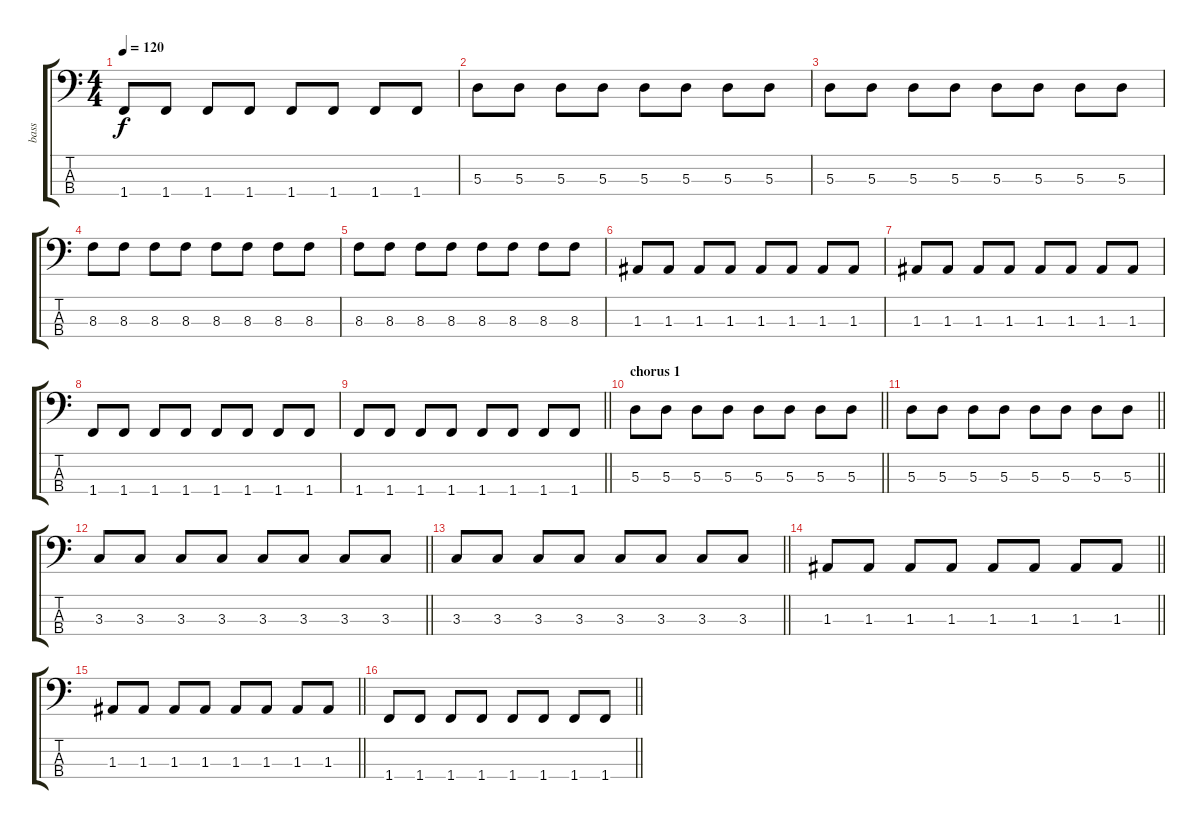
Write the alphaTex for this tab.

\track ("bass " "bass ") {instrument electricbassfinger}
\staff {score tabs}
\tuning (G2 D2 A1 E1) {hide}
\ts (4 4)
\tempo 120
\clef f4
\ks c
1.4.8{dy f} 1.4.8 1.4.8 1.4.8 1.4.8 1.4.8 1.4.8 1.4.8 |
5.3.8 5.3.8 5.3.8 5.3.8 5.3.8 5.3.8 5.3.8 5.3.8 |
5.3.8 5.3.8 5.3.8 5.3.8 5.3.8 5.3.8 5.3.8 5.3.8 |
8.3.8 8.3.8 8.3.8 8.3.8 8.3.8 8.3.8 8.3.8 8.3.8 |
8.3.8 8.3.8 8.3.8 8.3.8 8.3.8 8.3.8 8.3.8 8.3.8 |
1.3.8 1.3.8 1.3.8 1.3.8 1.3.8 1.3.8 1.3.8 1.3.8 |
1.3.8 1.3.8 1.3.8 1.3.8 1.3.8 1.3.8 1.3.8 1.3.8 |
1.4.8 1.4.8 1.4.8 1.4.8 1.4.8 1.4.8 1.4.8 1.4.8 |
\barLineRight lightlight
1.4.8 1.4.8 1.4.8 1.4.8 1.4.8 1.4.8 1.4.8 1.4.8 |
\section ("" "chorus 1")
\barLineRight lightlight
5.3.8 5.3.8 5.3.8 5.3.8 5.3.8 5.3.8 5.3.8 5.3.8 |
\barLineRight lightlight
5.3.8 5.3.8 5.3.8 5.3.8 5.3.8 5.3.8 5.3.8 5.3.8 |
\barLineRight lightlight
3.3.8 3.3.8 3.3.8 3.3.8 3.3.8 3.3.8 3.3.8 3.3.8 |
\barLineRight lightlight
3.3.8 3.3.8 3.3.8 3.3.8 3.3.8 3.3.8 3.3.8 3.3.8 |
\barLineRight lightlight
1.3.8 1.3.8 1.3.8 1.3.8 1.3.8 1.3.8 1.3.8 1.3.8 |
\barLineRight lightlight
1.3.8 1.3.8 1.3.8 1.3.8 1.3.8 1.3.8 1.3.8 1.3.8 |
\barLineRight lightlight
1.4.8 1.4.8 1.4.8 1.4.8 1.4.8 1.4.8 1.4.8 1.4.8
